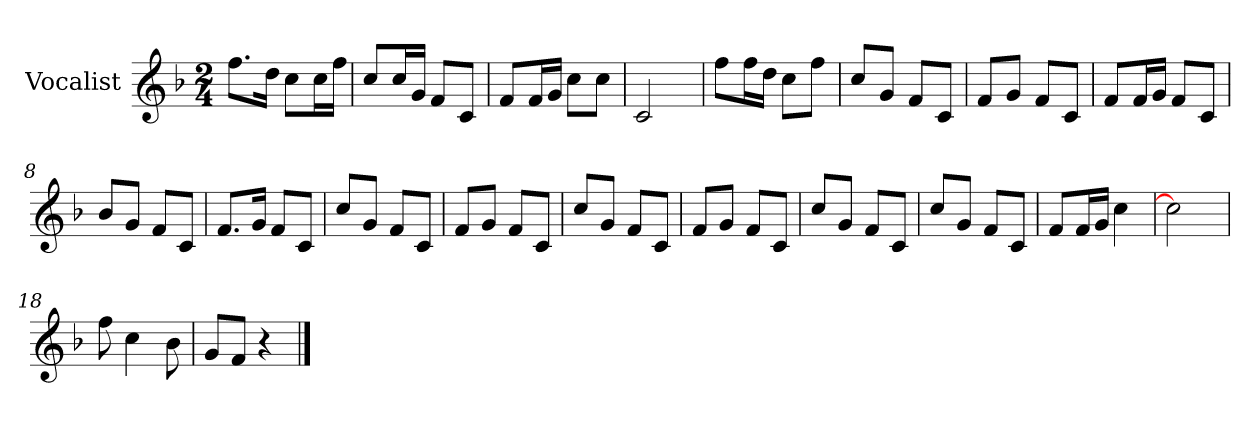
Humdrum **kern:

**kern
*part1
*staff1
*I"Vocalist
*k[b-]
*F:
*M2/4
=
8.ffL
16ddJk
8ccL
16ccL
16ffJJ
=1
8ccL
16ccL
16gJJ
8fL
8cJ
=2
8fL
16fL
16gJJ
8ccL
8ccJ
=3
2c
=4
8ffL
16ffL
16ddJJ
8ccL
8ffJ
=5
8ccL
8gJ
8fL
8cJ
=6
8fL
8gJ
8fL
8cJ
=7
8fL
16fL
16gJJ
8fL
8cJ
=8
8b-L
8gJ
8fL
8cJ
=9
8.fL
16gJk
8fL
8cJ
=10
8ccL
8gJ
8fL
8cJ
=11
8fL
8gJ
8fL
8cJ
=12
8ccL
8gJ
8fL
8cJ
=13
8fL
8gJ
8fL
8cJ
=14
8ccL
8gJ
8fL
8cJ
=15
8ccL
8gJ
8fL
8cJ
=16
8fL
16fL
16gJJ
4cc
=17
2cc]
=18
8ff
4cc
8b-
=19
8gL
8fJ
4r
==
*-
